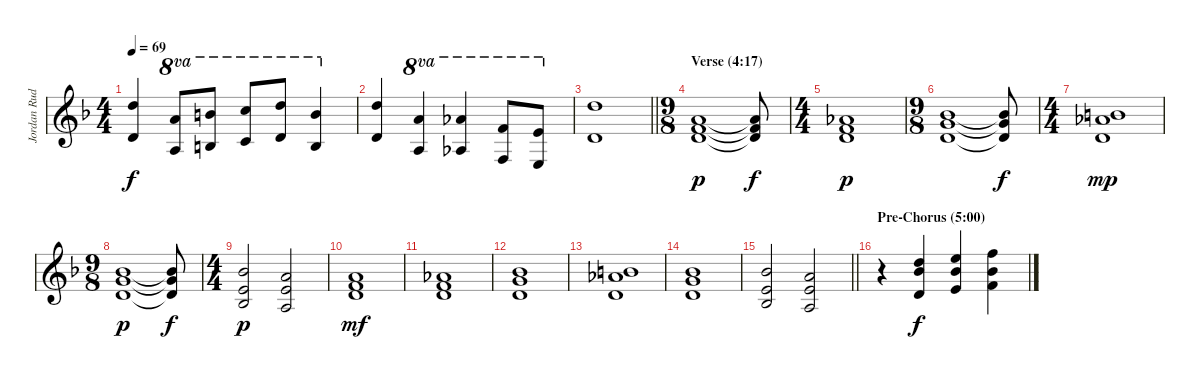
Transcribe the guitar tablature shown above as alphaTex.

\track ("Jordan Rudess Strings" "Jordan Rud") {instrument stringensemble1}
\staff {score}
\tuning (E4 B3 G3 D3 A2 E2 B1) {hide}
\ts (4 4)
\tempo 69
\clef g2
\ks dminor
(10.1 3.2).4{dy f} (5.1 22.2).8{ot 8va} (7.1 24.2).8{ot 8va} (8.1 25.2).8{ot 8va} (10.1 27.2).8{ot 8va} (7.1 24.2).4{ot 8va} |
(10.1 3.2).4 (17.1 10.2).4{ot 8va} (16.1 9.2).4{ot 8va} (1.1 18.2).8{ot 8va} (0.1 17.2).8{ot 8va} |
\barLineRight lightlight
(10.1 3.2).1 |
\ts (9 8)
\section ("" "Verse (4:17)")
(5.1 6.2 7.3).1{dy p volume 13} (5.1{t} 6.2{t} 7.3{t}).8{dy f} |
\ts (4 4)
(4.1 6.2 7.3).1{dy p} |
\ts (9 8)
(6.1 8.2 7.3).1 (6.1{t} 8.2{t} 7.3{t}).8{dy f} |
\ts (4 4)
(4.1 12.2 7.3).1{dy mp} |
\ts (9 8)
(6.1 8.2 7.3).1{dy p} (6.1{t} 8.2{t} 7.3{t}).8{dy f} |
\ts (4 4)
(6.1 5.2 3.3).2{dy p} (5.1 5.2 2.3).2 |
(5.1 6.2 7.3).1{dy mf} |
(4.1 6.2 7.3).1 |
(6.1 8.2 7.3).1 |
(4.1 12.2 7.3).1 |
(6.1 8.2 7.3).1 |
\barLineRight lightlight
(6.1 5.2 3.3).2 (5.1 5.2 2.3).2 |
\section ("" "Pre-Chorus (5:00)")
r.4 (10.1 3.2 15.3).4{dy f} (0.1 17.2 15.3).4 (1.1 18.2 15.3).4
